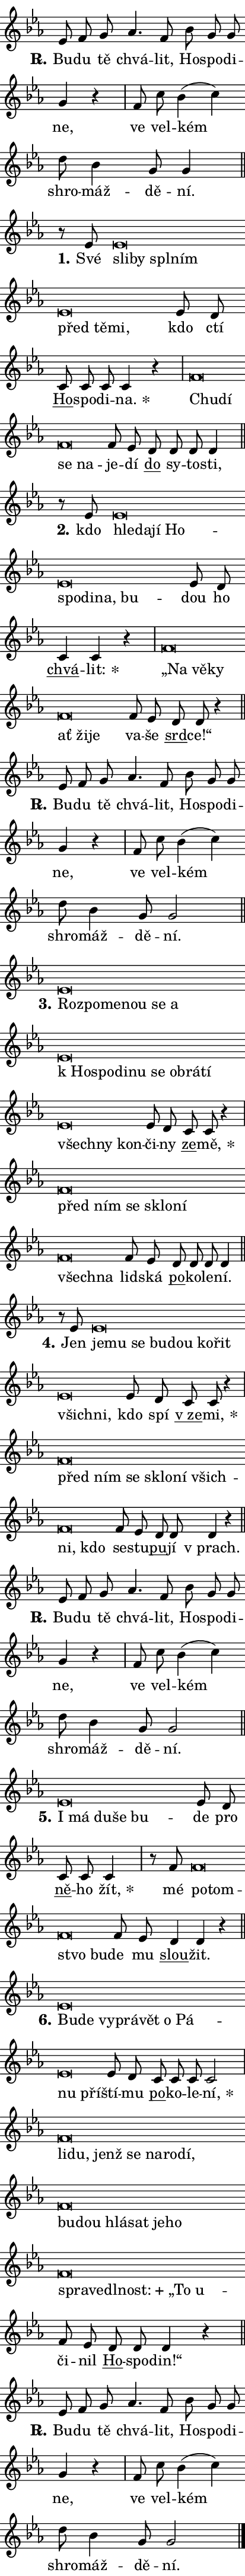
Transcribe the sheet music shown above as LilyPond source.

\version "2.22.1"
\header { tagline = "" }
\paper {
  indent = 0\cm
  top-margin = 0\cm
  right-margin = 0\cm
  bottom-margin = 0\cm
  left-margin = 0\cm
  paper-width = 7\cm
  page-breaking = #ly:one-page-breaking
  system-system-spacing.basic-distance = #11
  score-system-spacing.basic-distance = #11
  ragged-last = ##f
}


%% Author: Thomas Morley
%% https://lists.gnu.org/archive/html/lilypond-user/2020-05/msg00002.html
#(define (line-position grob)
"Returns position of @var[grob} in current system:
   @code{'start}, if at first time-step
   @code{'end}, if at last time-step
   @code{'middle} otherwise
"
  (let* ((col (ly:item-get-column grob))
         (ln (ly:grob-object col 'left-neighbor))
         (rn (ly:grob-object col 'right-neighbor))
         (col-to-check-left (if (ly:grob? ln) ln col))
         (col-to-check-right (if (ly:grob? rn) rn col))
         (break-dir-left
           (and
             (ly:grob-property col-to-check-left 'non-musical #f)
             (ly:item-break-dir col-to-check-left)))
         (break-dir-right
           (and
             (ly:grob-property col-to-check-right 'non-musical #f)
             (ly:item-break-dir col-to-check-right))))
        (cond ((eqv? 1 break-dir-left) 'start)
              ((eqv? -1 break-dir-right) 'end)
              (else 'middle))))

#(define (tranparent-at-line-position vctor)
  (lambda (grob)
  "Relying on @code{line-position} select the relevant enry from @var{vctor}.
Used to determine transparency,"
    (case (line-position grob)
      ((end) (not (vector-ref vctor 0)))
      ((middle) (not (vector-ref vctor 1)))
      ((start) (not (vector-ref vctor 2))))))

noteHeadBreakVisibility =
#(define-music-function (break-visibility)(vector?)
"Makes @code{NoteHead}s transparent relying on @var{break-visibility}"
#{
  \override NoteHead.transparent =
    #(tranparent-at-line-position break-visibility)
#})

#(define delete-ledgers-for-transparent-note-heads
  (lambda (grob)
    "Reads whether a @code{NoteHead} is transparent.
If so this @code{NoteHead} is removed from @code{'note-heads} from
@var{grob}, which is supposed to be @code{LedgerLineSpanner}.
As a result ledgers are not printed for this @code{NoteHead}"
    (let* ((nhds-array (ly:grob-object grob 'note-heads))
           (nhds-list
             (if (ly:grob-array? nhds-array)
                 (ly:grob-array->list nhds-array)
                 '()))
           ;; Relies on the transparent-property being done before
           ;; Staff.LedgerLineSpanner.after-line-breaking is executed.
           ;; This is fragile ...
           (to-keep
             (remove
               (lambda (nhd)
                 (ly:grob-property nhd 'transparent #f))
               nhds-list)))
      ;; TODO find a better method to iterate over grob-arrays, similiar
      ;; to filter/remove etc for lists
      ;; For now rebuilt from scratch
      (set! (ly:grob-object grob 'note-heads)  '())
      (for-each
        (lambda (nhd)
          (ly:pointer-group-interface::add-grob grob 'note-heads nhd))
        to-keep))))

hideNotes = {
  \noteHeadBreakVisibility #begin-of-line-visible
}
unHideNotes = {
  \noteHeadBreakVisibility #all-visible
}

% work-around for resetting accidentals
% https://lilypond.org/doc/v2.23/Documentation/notation/displaying-rhythms#unmetered-music
cadenzaMeasure = {
  \cadenzaOff
  \partial 1024 s1024
  \cadenzaOn
}

#(define-markup-command (accent layout props text) (markup?)
  "Underline accented syllable"
  (interpret-markup layout props
    #{\markup \override #'(offset . 4.3) \underline { #text }#}))

responsum = \markup \concat {
  "R" \hspace #-1.05 \path #0.1 #'((moveto 0 0.07) (lineto 0.9 0.8)) \hspace #0.05 "."
}

\layout {
    \context {
        \Staff
        \remove "Time_signature_engraver"
        \override LedgerLineSpanner.after-line-breaking = #delete-ledgers-for-transparent-note-heads
    }
    \context {
        \Voice {
            \override NoteHead.output-attributes = #'((class . "notehead"))
            \override Hairpin.height = #0.55
        }
    }
    \context {
        \Lyrics {
            \override StanzaNumber.output-attributes = #'((class . "stanzanumber"))
            \override LyricSpace.minimum-distance = #0.9
            \override LyricText.font-name = #"TeX Gyre Schola"
            \override LyricText.font-size = 1
            \override StanzaNumber.font-name = #"TeX Gyre Schola Bold"
            \override StanzaNumber.font-size = 1
        }
    }
}

% magnetic-lyrics.ily
%
%   written by
%     Jean Abou Samra <jean@abou-samra.fr>
%     Werner Lemberg <wl@gnu.org>
%
%   adapted by
%     Jiri Hon <jiri.hon@gmail.com>
%
% Version 2022-Apr-15

% https://www.mail-archive.com/lilypond-user@gnu.org/msg149350.html

#(define (Left_hyphen_pointer_engraver context)
   "Collect syllable-hyphen-syllable occurrences in lyrics and store
them in properties.  This engraver only looks to the left.  For
example, if the lyrics input is @code{foo -- bar}, it does the
following.

@itemize @bullet
@item
Set the @code{text} property of the @code{LyricHyphen} grob between
@q{foo} and @q{bar} to @code{foo}.

@item
Set the @code{left-hyphen} property of the @code{LyricText} grob with
text @q{foo} to the @code{LyricHyphen} grob between @q{foo} and
@q{bar}.
@end itemize

Use this auxiliary engraver in combination with the
@code{lyric-@/text::@/apply-@/magnetic-@/offset!} hook."
   (let ((hyphen #f)
         (text #f))
     (make-engraver
      (acknowledgers
       ((lyric-syllable-interface engraver grob source-engraver)
        (set! text grob)))
      (end-acknowledgers
       ((lyric-hyphen-interface engraver grob source-engraver)
        ;(when (not (grob::has-interface grob 'lyric-space-interface))
          (set! hyphen grob)));)
      ((stop-translation-timestep engraver)
       (when (and text hyphen)
         (ly:grob-set-object! text 'left-hyphen hyphen))
       (set! text #f)
       (set! hyphen #f)))))

#(define (lyric-text::apply-magnetic-offset! grob)
   "If the space between two syllables is less than the value in
property @code{LyricText@/.details@/.squash-threshold}, move the right
syllable to the left so that it gets concatenated with the left
syllable.

Use this function as a hook for
@code{LyricText@/.after-@/line-@/breaking} if the
@code{Left_@/hyphen_@/pointer_@/engraver} is active."
   (let ((hyphen (ly:grob-object grob 'left-hyphen #f)))
     (when hyphen
       (let ((left-text (ly:spanner-bound hyphen LEFT)))
         (when (grob::has-interface left-text 'lyric-syllable-interface)
           (let* ((common (ly:grob-common-refpoint grob left-text X))
                  (this-x-ext (ly:grob-extent grob common X))
                  (left-x-ext
                   (begin
                     ;; Trigger magnetism for left-text.
                     (ly:grob-property left-text 'after-line-breaking)
                     (ly:grob-extent left-text common X)))
                  ;; `delta` is the gap width between two syllables.
                  (delta (- (interval-start this-x-ext)
                            (interval-end left-x-ext)))
                  (details (ly:grob-property grob 'details))
                  (threshold (assoc-get 'squash-threshold details 0.2)))
             (when (< delta threshold)
               (let* (;; We have to manipulate the input text so that
                      ;; ligatures crossing syllable boundaries are not
                      ;; disabled.  For languages based on the Latin
                      ;; script this is essentially a beautification.
                      ;; However, for non-Western scripts it can be a
                      ;; necessity.
                      (lt (ly:grob-property left-text 'text))
                      (rt (ly:grob-property grob 'text))
                      (is-space (grob::has-interface hyphen 'lyric-space-interface))
                      (space (if is-space " " ""))
                      (space-markup (grob-interpret-markup grob " "))
                      (space-size (interval-length (ly:stencil-extent space-markup X)))
                      (extra-delta (if is-space space-size 0))
                      ;; Append new syllable.
                      (ltrt-space (if (and (string? lt) (string? rt))
                                (string-append lt space rt)
                                (make-concat-markup (list lt space rt))))
                      ;; Right-align `ltrt` to the right side.
                      (ltrt-space-markup (grob-interpret-markup
                               grob
                               (make-translate-markup
                                (cons (interval-length this-x-ext) 0)
                                (make-right-align-markup ltrt-space)))))
                 (begin
                   ;; Don't print `left-text`.
                   (ly:grob-set-property! left-text 'stencil #f)
                   ;; Set text and stencil (which holds all collected
                   ;; syllables so far) and shift it to the left.
                   (ly:grob-set-property! grob 'text ltrt-space)
                   (ly:grob-set-property! grob 'stencil ltrt-space-markup)
                   (ly:grob-translate-axis! grob (- (- delta extra-delta)) X))))))))))


#(define (lyric-hyphen::displace-bounds-first grob)
   ;; Make very sure this callback isn't triggered too early.
   (let ((left (ly:spanner-bound grob LEFT))
         (right (ly:spanner-bound grob RIGHT)))
     (ly:grob-property left 'after-line-breaking)
     (ly:grob-property right 'after-line-breaking)
     (ly:lyric-hyphen::print grob)))

squashThreshold = #0.4

\layout {
  \context {
    \Lyrics
    \consists #Left_hyphen_pointer_engraver
    \override LyricText.after-line-breaking =
      #lyric-text::apply-magnetic-offset!
    \override LyricHyphen.stencil = #lyric-hyphen::displace-bounds-first
    \override LyricText.details.squash-threshold = \squashThreshold
    \override LyricHyphen.minimum-distance = 0
    \override LyricHyphen.minimum-length = \squashThreshold
  }
}

squash = \override LyricText.details.squash-threshold = 9999
unSquash = \override LyricText.details.squash-threshold = \squashThreshold

left = \override LyricText.self-alignment-X = #LEFT
unLeft = \revert LyricText.self-alignment-X

starOffset = #(lambda (grob) 
                (let ((x_offset (ly:self-alignment-interface::aligned-on-x-parent grob)))
                  (if (= x_offset 0) 0 (+ x_offset 1.2))))

star = #(define-music-function (syllable)(string?)
"Append star separator at the end of a syllable"
#{
  \once \override LyricText.X-offset = #starOffset
  \lyricmode { \markup {
    #syllable
    \override #'((font-name . "TeX Gyre Schola Bold")) \hspace #0.2 \lower #0.65 \larger "*"
  } }
#})

starAccent = #(define-music-function (syllable)(string?)
"Append star separator at the end of a syllable and make accent"
#{
  \once \override LyricText.X-offset = #starOffset
  \lyricmode { \markup {
    \accent #syllable
    \override #'((font-name . "TeX Gyre Schola Bold")) \hspace #0.2 \lower #0.65 \larger "*"
  } }
#})

breath = #(define-music-function (syllable)(string?)
"Append breathing indicator at the end of a syllable"
#{
  \lyricmode { \markup { #syllable "+" } }
#})

optionalBreath = #(define-music-function (syllable)(string?)
"Append optional breathing indicator at the end of a syllable"
#{
  \lyricmode { \markup { #syllable "(+)" } }
#})


\score {
    <<
        \new Voice = "melody" { \cadenzaOn \key es \major \relative { es'8 f g as4. f8 \bar "" bes g g \bar "" g4 r \cadenzaMeasure \bar "|" f8 c' \bar "" bes4( c) \bar "" d8 bes4 g8 g4 \cadenzaMeasure \bar "||" \break }
\relative { r8 es'8 es\breve*1/16 \hideNotes \breve*1/16 \bar "" \breve*1/16 \bar "" \breve*1/16 \bar "" \breve*1/16 \bar "" \breve*1/16 \breve*1/16 \bar "" \unHideNotes es8 d \bar "" c c c c4 r \cadenzaMeasure \bar "|" f\breve*1/16 \hideNotes \breve*1/16 \bar "" \breve*1/16 \breve*1/16 \bar "" \unHideNotes f8 es \bar "" d d d d4 \cadenzaMeasure \bar "||" \break }
\relative { r8 es'8 es\breve*1/16 \hideNotes \breve*1/16 \bar "" \breve*1/16 \bar "" \breve*1/16 \bar "" \breve*1/16 \bar "" \breve*1/16 \bar "" \breve*1/16 \breve*1/16 \bar "" \unHideNotes es8 d \bar "" c4 c r \cadenzaMeasure \bar "|" f\breve*1/16 \hideNotes \breve*1/16 \bar "" \breve*1/16 \bar "" \breve*1/16 \bar "" \breve*1/16 \breve*1/16 \bar "" \unHideNotes f8 es \bar "" d8 d r4 \cadenzaMeasure \bar "||" \break }
\relative { es'8 f g as4. f8 \bar "" bes g g \bar "" g4 r \cadenzaMeasure \bar "|" f8 c' \bar "" bes4( c) \bar "" d8 bes4 g8 g2 \cadenzaMeasure \bar "||" \break }
\relative { es'\breve*1/16 \hideNotes \breve*1/16 \bar "" \breve*1/16 \bar "" \breve*1/16 \bar "" \breve*1/16 \bar "" \breve*1/16 \bar "" \breve*1/16 \bar "" \breve*1/16 \bar "" \breve*1/16 \bar "" \breve*1/16 \bar "" \breve*1/16 \bar "" \breve*1/16 \bar "" \breve*1/16 \bar "" \breve*1/16 \bar "" \breve*1/16 \bar "" \breve*1/16 \breve*1/16 \bar "" \unHideNotes es8 d \bar "" c8 c r4 \cadenzaMeasure \bar "|" f\breve*1/16 \hideNotes \breve*1/16 \bar "" \breve*1/16 \bar "" \breve*1/16 \bar "" \breve*1/16 \bar "" \breve*1/16 \breve*1/16 \bar "" \unHideNotes f8 es \bar "" d d d d4 \cadenzaMeasure \bar "||" \break }
\relative { r8 es'8 es\breve*1/16 \hideNotes \breve*1/16 \bar "" \breve*1/16 \bar "" \breve*1/16 \bar "" \breve*1/16 \bar "" \breve*1/16 \bar "" \breve*1/16 \bar "" \breve*1/16 \breve*1/16 \bar "" \unHideNotes es8 d \bar "" c8 c r4 \cadenzaMeasure \bar "|" f\breve*1/16 \hideNotes \breve*1/16 \bar "" \breve*1/16 \bar "" \breve*1/16 \bar "" \breve*1/16 \bar "" \breve*1/16 \bar "" \breve*1/16 \breve*1/16 \bar "" \unHideNotes f8 es \bar "" d d d4 r \cadenzaMeasure \bar "||" \break }
\relative { es'8 f g as4. f8 \bar "" bes g g \bar "" g4 r \cadenzaMeasure \bar "|" f8 c' \bar "" bes4( c) \bar "" d8 bes4 g8 g2 \cadenzaMeasure \bar "||" \break }
\relative { es'\breve*1/16 \hideNotes \breve*1/16 \bar "" \breve*1/16 \bar "" \breve*1/16 \breve*1/16 \bar "" \unHideNotes es8 d \bar "" c c c4 \cadenzaMeasure \bar "|" r8 f8 f\breve*1/16 \hideNotes \breve*1/16 \bar "" \breve*1/16 \breve*1/16 \bar "" \unHideNotes f8 es \bar "" d4 d r \cadenzaMeasure \bar "||" \break }
\relative { es'\breve*1/16 \hideNotes \breve*1/16 \bar "" \breve*1/16 \bar "" \breve*1/16 \bar "" \breve*1/16 \bar "" \breve*1/16 \bar "" \breve*1/16 \bar "" \breve*1/16 \breve*1/16 \bar "" \unHideNotes es8 d \bar "" c c c c2 \cadenzaMeasure \bar "|" f\breve*1/16 \hideNotes \breve*1/16 \bar "" \breve*1/16 \bar "" \breve*1/16 \bar "" \breve*1/16 \bar "" \breve*1/16 \bar "" \breve*1/16 \bar "" \breve*1/16 \bar "" \breve*1/16 \bar "" \breve*1/16 \bar "" \breve*1/16 \bar "" \breve*1/16 \bar "" \breve*1/16 \bar "" \breve*1/16 \bar "" \breve*1/16 \bar "" \breve*1/16 \bar "" \breve*1/16 \bar "" \breve*1/16 \breve*1/16 \bar "" \unHideNotes f8 es \bar "" d d d4 r \cadenzaMeasure \bar "||" \break }
\relative { es'8 f g as4. f8 \bar "" bes g g \bar "" g4 r \cadenzaMeasure \bar "|" f8 c' \bar "" bes4( c) \bar "" d8 bes4 g8 g2 \cadenzaMeasure \bar "||" \break } \bar "|." }
        \new Lyrics \lyricsto "melody" { \lyricmode { \set stanza = \responsum
Bu -- du tě chvá -- lit, Ho -- spo -- di -- ne, ve vel -- kém shro -- máž -- dě -- ní.
\set stanza = "1."
Své \left sli -- \squash by spl -- ním před tě -- mi, \unLeft \unSquash kdo ctí \markup \accent Ho -- spo -- di -- \star na. \left Chu -- \squash dí se na -- \unLeft \unSquash je -- dí \markup \accent do sy -- to -- sti,
\set stanza = "2."
kdo \left hle -- \squash da -- jí Ho -- spo -- di -- na, bu -- \unLeft \unSquash dou ho \markup \accent chvá -- \star lit: \left „Na \squash vě -- ky ať ži -- je \unLeft \unSquash va -- še \markup \accent srd -- ce!“
\set stanza = \responsum
Bu -- du tě chvá -- lit, Ho -- spo -- di -- ne, ve vel -- kém shro -- máž -- dě -- ní.
\set stanza = "3."
\left Roz -- \squash po -- me -- nou se a "k Ho" -- spo -- di -- nu se ob -- rá -- tí všech -- ny kon -- \unLeft \unSquash či -- ny \markup \accent ze -- \star mě, \left před \squash ním se sklo -- ní všech -- na \unLeft \unSquash lid -- ská \markup \accent po -- ko -- le -- ní.
\set stanza = "4."
Jen \left je -- \squash mu se bu -- dou ko -- řit všich -- ni, \unLeft \unSquash kdo spí \markup \accent "v ze" -- \star mi, \left před \squash ním se sklo -- ní všich -- ni, kdo \unLeft \unSquash se -- stu -- \markup \accent pu -- jí "v prach."
\set stanza = \responsum
Bu -- du tě chvá -- lit, Ho -- spo -- di -- ne, ve vel -- kém shro -- máž -- dě -- ní.
\set stanza = "5."
\left I \squash má du -- še bu -- \unLeft \unSquash de pro \markup \accent ně -- ho \star žít, mé \left po -- \squash tom -- stvo bu -- \unLeft \unSquash de mu \markup \accent slou -- žit.
\set stanza = "6."
\left Bu -- \squash de vy -- prá -- vět o Pá -- nu pří -- \unLeft \unSquash ští -- mu \markup \accent po -- ko -- le -- \star ní, \left li -- \squash du, jenž se na -- ro -- dí, bu -- dou hlá -- sat je -- ho spra -- ve -- dl -- \breath "nost:" „To u -- \unLeft \unSquash či -- nil \markup \accent Ho -- spo -- din!“
\set stanza = \responsum
Bu -- du tě chvá -- lit, Ho -- spo -- di -- ne, ve vel -- kém shro -- máž -- dě -- ní. } }
    >>
    \layout {}
}
